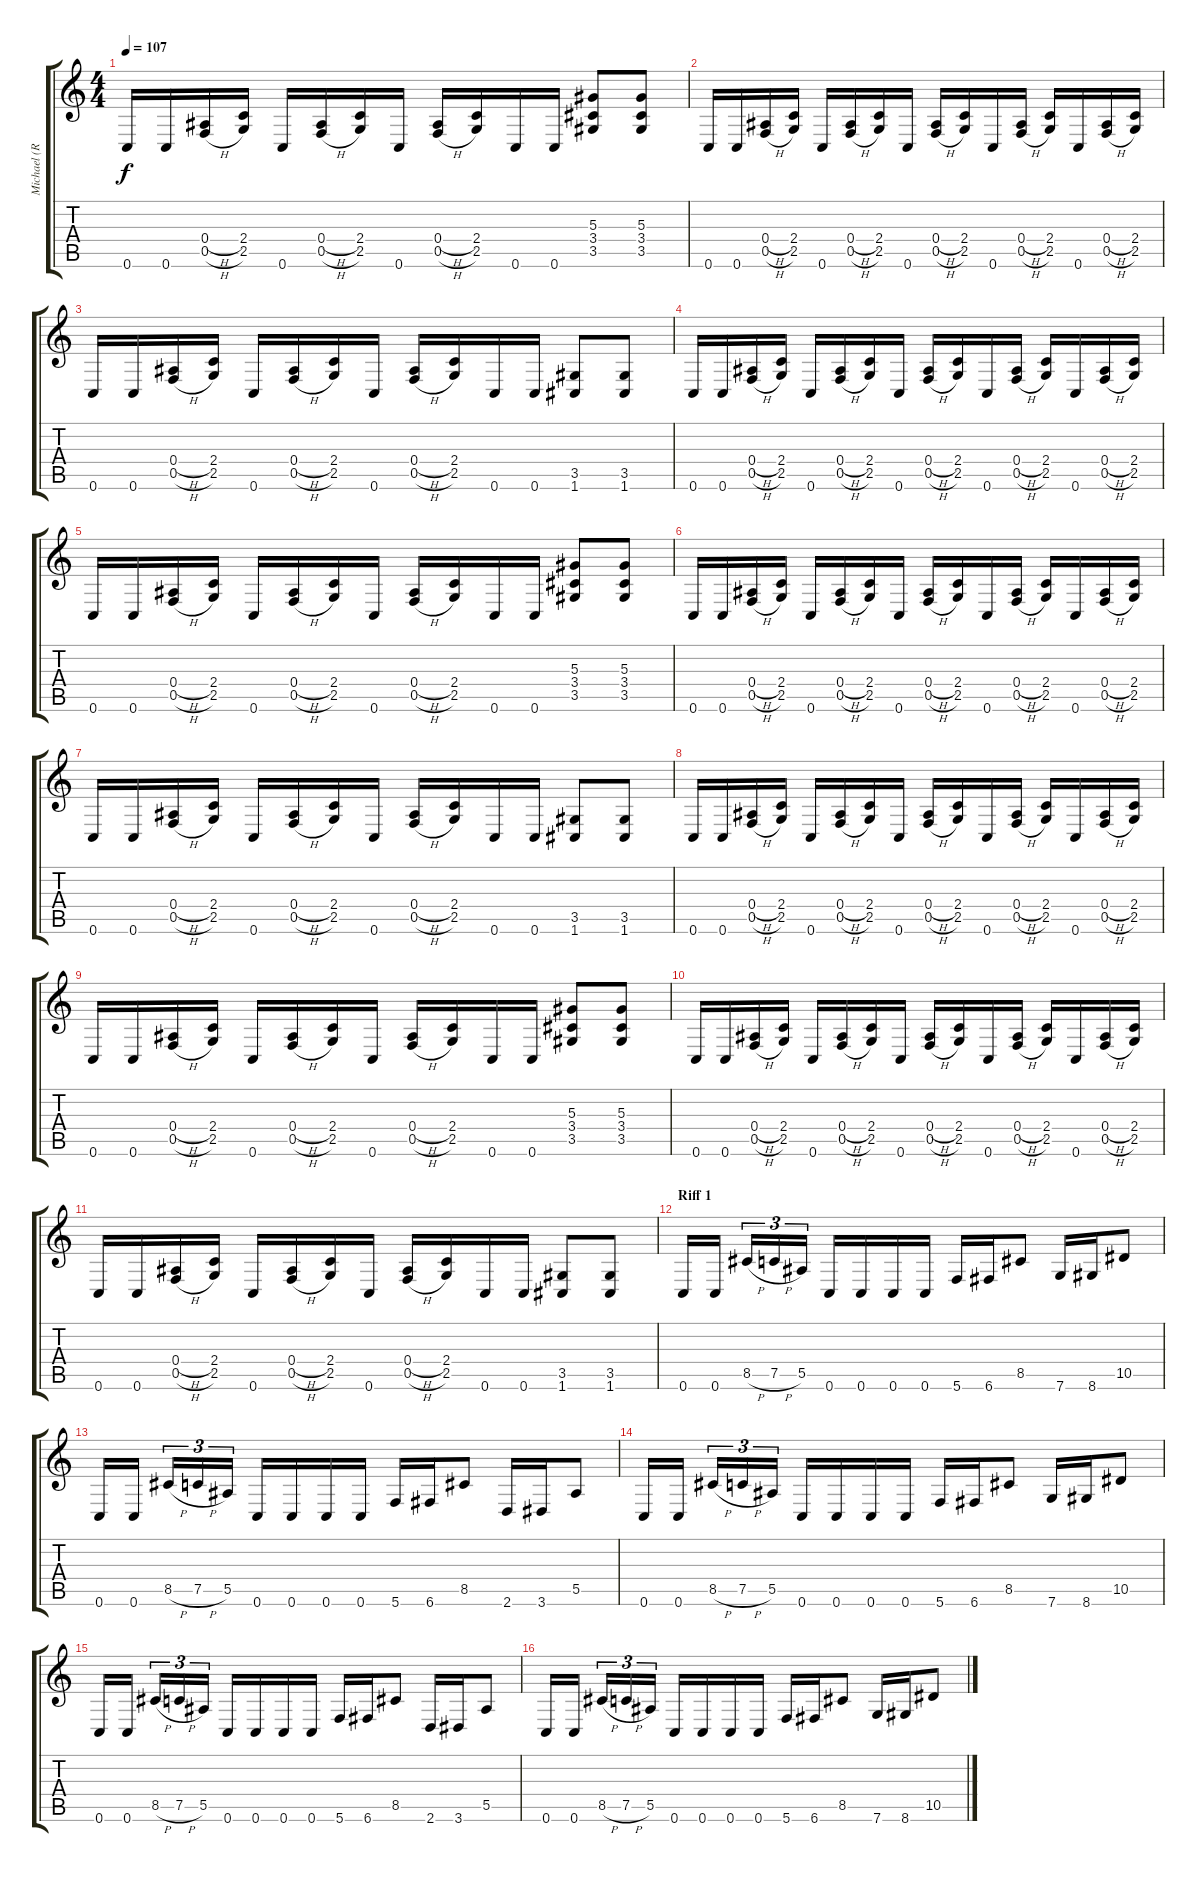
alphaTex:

\track ("Michael (R)" "Michael (R") {instrument overdrivenguitar}
\staff {score tabs}
\tuning (C4 G3 Eb3 Bb2 F2 C2) {hide}
\ts (4 4)
\tempo 107
\clef g2
\ks c
0.6.16{dy f} 0.6.16 (0.4{h} 0.5{h}).16 (2.4 2.5).16 0.6.16 (0.4{h} 0.5{h}).16 (2.4 2.5).16 0.6.16 (0.4{h} 0.5{h}).16 (2.4 2.5).16 0.6.16 0.6.16 (5.3 3.4 3.5).8 (5.3 3.4 3.5).8 |
0.6.16 0.6.16 (0.4{h} 0.5{h}).16 (2.4 2.5).16 0.6.16 (0.4{h} 0.5{h}).16 (2.4 2.5).16 0.6.16 (0.4{h} 0.5{h}).16 (2.4 2.5).16 0.6.16 (0.4{h} 0.5{h}).16 (2.4 2.5).16 0.6.16 (0.4{h} 0.5{h}).16 (2.4 2.5).16 |
0.6.16 0.6.16 (0.4{h} 0.5{h}).16 (2.4 2.5).16 0.6.16 (0.4{h} 0.5{h}).16 (2.4 2.5).16 0.6.16 (0.4{h} 0.5{h}).16 (2.4 2.5).16 0.6.16 0.6.16 (3.5 1.6).8 (3.5 1.6).8 |
0.6.16 0.6.16 (0.4{h} 0.5{h}).16 (2.4 2.5).16 0.6.16 (0.4{h} 0.5{h}).16 (2.4 2.5).16 0.6.16 (0.4{h} 0.5{h}).16 (2.4 2.5).16 0.6.16 (0.4{h} 0.5{h}).16 (2.4 2.5).16 0.6.16 (0.4{h} 0.5{h}).16 (2.4 2.5).16 |
0.6.16 0.6.16 (0.4{h} 0.5{h}).16 (2.4 2.5).16 0.6.16 (0.4{h} 0.5{h}).16 (2.4 2.5).16 0.6.16 (0.4{h} 0.5{h}).16 (2.4 2.5).16 0.6.16 0.6.16 (5.3 3.4 3.5).8 (5.3 3.4 3.5).8 |
0.6.16 0.6.16 (0.4{h} 0.5{h}).16 (2.4 2.5).16 0.6.16 (0.4{h} 0.5{h}).16 (2.4 2.5).16 0.6.16 (0.4{h} 0.5{h}).16 (2.4 2.5).16 0.6.16 (0.4{h} 0.5{h}).16 (2.4 2.5).16 0.6.16 (0.4{h} 0.5{h}).16 (2.4 2.5).16 |
0.6.16 0.6.16 (0.4{h} 0.5{h}).16 (2.4 2.5).16 0.6.16 (0.4{h} 0.5{h}).16 (2.4 2.5).16 0.6.16 (0.4{h} 0.5{h}).16 (2.4 2.5).16 0.6.16 0.6.16 (3.5 1.6).8 (3.5 1.6).8 |
0.6.16 0.6.16 (0.4{h} 0.5{h}).16 (2.4 2.5).16 0.6.16 (0.4{h} 0.5{h}).16 (2.4 2.5).16 0.6.16 (0.4{h} 0.5{h}).16 (2.4 2.5).16 0.6.16 (0.4{h} 0.5{h}).16 (2.4 2.5).16 0.6.16 (0.4{h} 0.5{h}).16 (2.4 2.5).16 |
0.6.16 0.6.16 (0.4{h} 0.5{h}).16 (2.4 2.5).16 0.6.16 (0.4{h} 0.5{h}).16 (2.4 2.5).16 0.6.16 (0.4{h} 0.5{h}).16 (2.4 2.5).16 0.6.16 0.6.16 (5.3 3.4 3.5).8 (5.3 3.4 3.5).8 |
0.6.16 0.6.16 (0.4{h} 0.5{h}).16 (2.4 2.5).16 0.6.16 (0.4{h} 0.5{h}).16 (2.4 2.5).16 0.6.16 (0.4{h} 0.5{h}).16 (2.4 2.5).16 0.6.16 (0.4{h} 0.5{h}).16 (2.4 2.5).16 0.6.16 (0.4{h} 0.5{h}).16 (2.4 2.5).16 |
0.6.16 0.6.16 (0.4{h} 0.5{h}).16 (2.4 2.5).16 0.6.16 (0.4{h} 0.5{h}).16 (2.4 2.5).16 0.6.16 (0.4{h} 0.5{h}).16 (2.4 2.5).16 0.6.16 0.6.16 (3.5 1.6).8 (3.5 1.6).8 |
\section ("" "Riff 1")
0.6.16 0.6.16 8.5{h}.16{tu (3 2)} 7.5{h}.16{tu (3 2)} 5.5.16{tu (3 2)} 0.6.16 0.6.16 0.6.16 0.6.16 5.6.16 6.6.16 8.5.8 7.6.16 8.6.16 10.5.8 |
0.6.16 0.6.16 8.5{h}.16{tu (3 2)} 7.5{h}.16{tu (3 2)} 5.5.16{tu (3 2)} 0.6.16 0.6.16 0.6.16 0.6.16 5.6.16 6.6.16 8.5.8 2.6.16 3.6.16 5.5.8 |
0.6.16 0.6.16 8.5{h}.16{tu (3 2)} 7.5{h}.16{tu (3 2)} 5.5.16{tu (3 2)} 0.6.16 0.6.16 0.6.16 0.6.16 5.6.16 6.6.16 8.5.8 7.6.16 8.6.16 10.5.8 |
0.6.16 0.6.16 8.5{h}.16{tu (3 2)} 7.5{h}.16{tu (3 2)} 5.5.16{tu (3 2)} 0.6.16 0.6.16 0.6.16 0.6.16 5.6.16 6.6.16 8.5.8 2.6.16 3.6.16 5.5.8 |
0.6.16 0.6.16 8.5{h}.16{tu (3 2)} 7.5{h}.16{tu (3 2)} 5.5.16{tu (3 2)} 0.6.16 0.6.16 0.6.16 0.6.16 5.6.16 6.6.16 8.5.8 7.6.16 8.6.16 10.5.8
